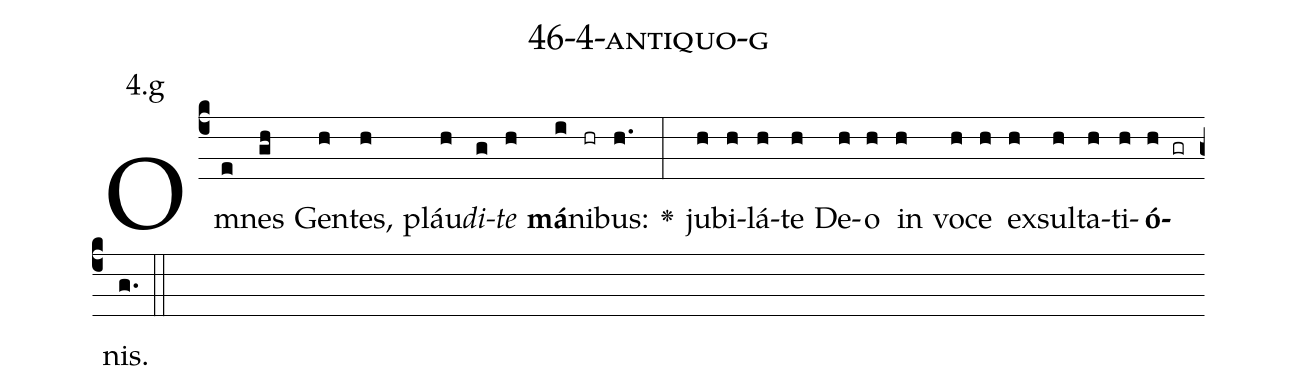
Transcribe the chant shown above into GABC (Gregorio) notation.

name: 46-4-antiquo-g;
annotation: 4.g;
%%
(c4)Om(e)nes(gh) Gen(h)tes,(h) pláu(h)<i>di</i>(g)<i>te</i>(h) <b>má</b>(i)ni(hr)bus:(h.) <v>\greheightstar</v>(:) ju(h)bi(h)lá(h)te(h) De(h)o(h) in(h) vo(h)ce(h) ex(h)sul(h)ta(h)ti(h)<b>ó</b>(h gr)nis.(g.) (::)


%E(h) u(h) o(h) u(h) a(h) e.(g.) (::)
